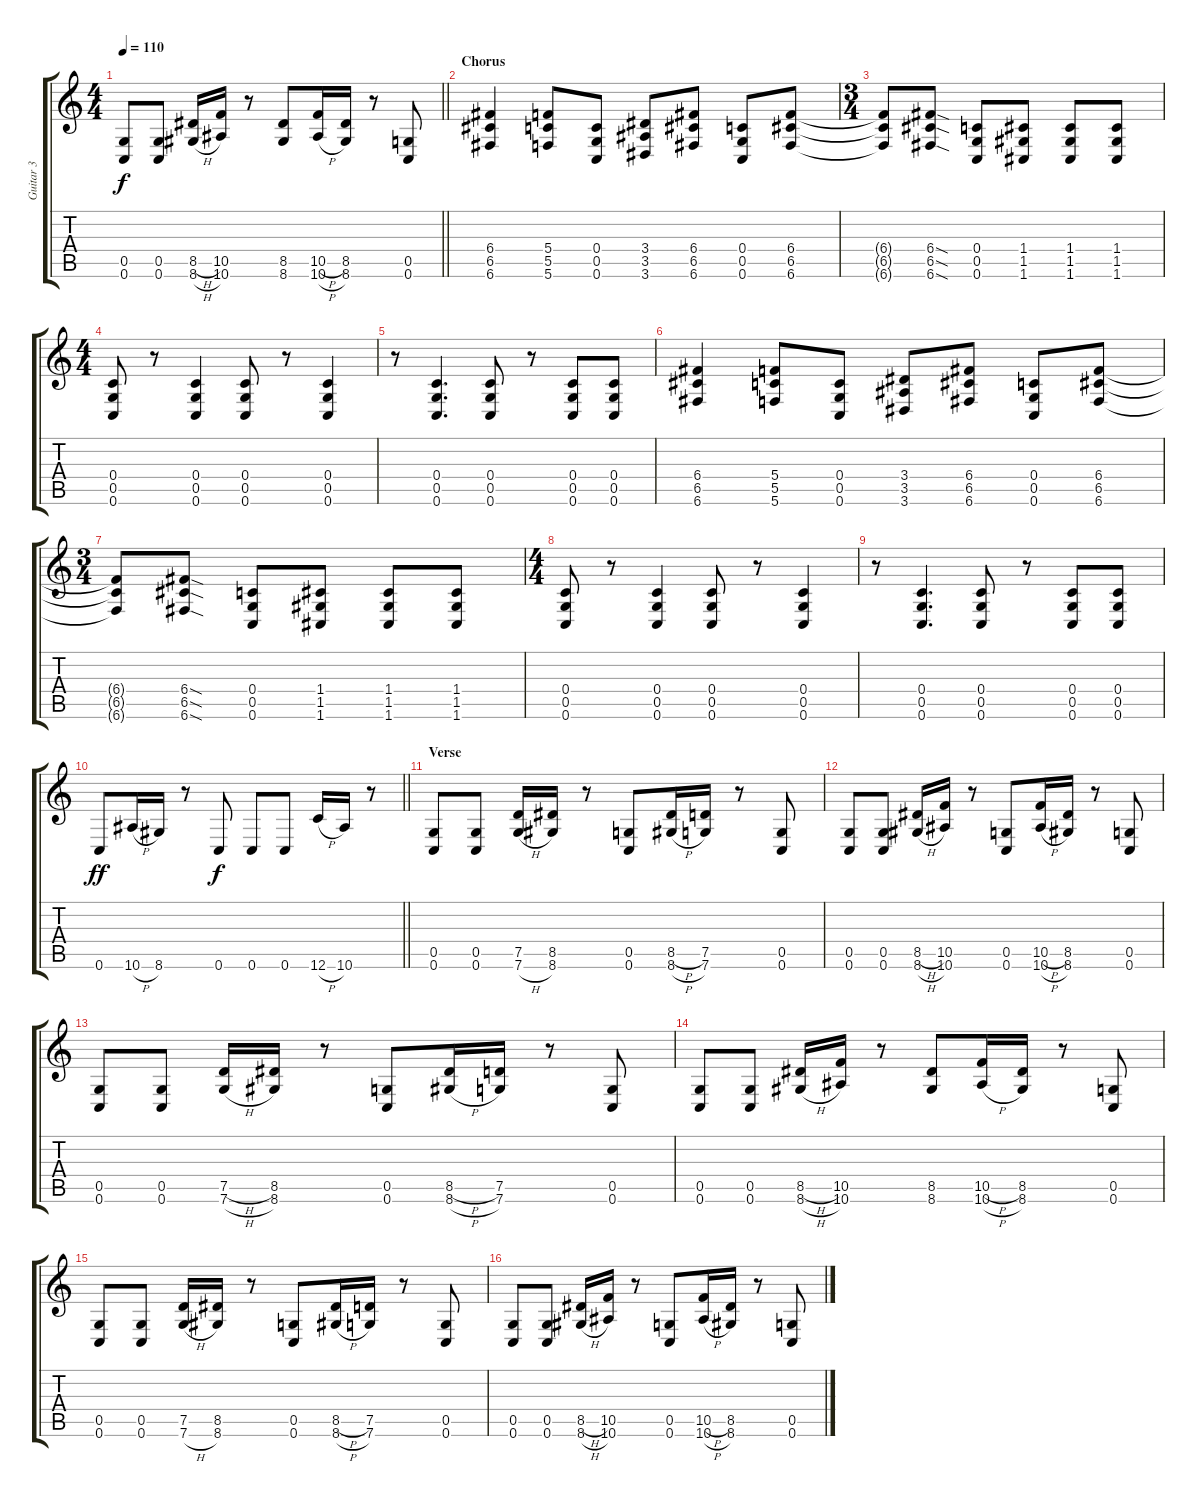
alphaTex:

\track ("Guitar 3" "Guitar 3") {instrument overdrivenguitar}
\staff {score tabs}
\tuning (D4 A3 F3 C3 G2 C2) {hide}
\ts (4 4)
\tempo 110
\clef g2
\barLineRight lightlight
\ks c
(0.5 0.6).8{dy f} (0.5 0.6).8 (8.5{h} 8.6{h}).16 (10.5 10.6).16 r.8 (8.5 8.6).8 (10.5{h} 10.6{h}).16 (8.5 8.6).16 r.8 (0.5 0.6).8 |
\section ("" "Chorus")
(6.4 6.5 6.6).4 (5.4 5.5 5.6).8 (0.4 0.5 0.6).8 (3.4 3.5 3.6).8 (6.4 6.5 6.6).8 (0.4 0.5 0.6).8 (6.4 6.5 6.6).8 |
\ts (3 4)
(6.4{t} 6.5{t} 6.6{t}).8 (6.4{sod} 6.5{sod} 6.6{sod}).8 (0.4 0.5 0.6).8 (1.4 1.5 1.6).8 (1.4 1.5 1.6).8 (1.4 1.5 1.6).8 |
\ts (4 4)
(0.4 0.5 0.6).8 r.8 (0.4 0.5 0.6).4 (0.4 0.5 0.6).8 r.8 (0.4 0.5 0.6).4 |
r.8 (0.4 0.5 0.6).4{d} (0.4 0.5 0.6).8 r.8 (0.4 0.5 0.6).8 (0.4 0.5 0.6).8 |
(6.4 6.5 6.6).4 (5.4 5.5 5.6).8 (0.4 0.5 0.6).8 (3.4 3.5 3.6).8 (6.4 6.5 6.6).8 (0.4 0.5 0.6).8 (6.4 6.5 6.6).8 |
\ts (3 4)
(6.4{t} 6.5{t} 6.6{t}).8 (6.4{sod} 6.5{sod} 6.6{sod}).8 (0.4 0.5 0.6).8 (1.4 1.5 1.6).8 (1.4 1.5 1.6).8 (1.4 1.5 1.6).8 |
\ts (4 4)
(0.4 0.5 0.6).8 r.8 (0.4 0.5 0.6).4 (0.4 0.5 0.6).8 r.8 (0.4 0.5 0.6).4 |
r.8 (0.4 0.5 0.6).4{d} (0.4 0.5 0.6).8 r.8 (0.4 0.5 0.6).8 (0.4 0.5 0.6).8 |
\barLineRight lightlight
0.6.8{dy ff} 10.6{h}.16 8.6.16 r.8 0.6.8{dy f} 0.6.8 0.6.8 12.6{h}.16 10.6.16 r.8 |
\section ("" "Verse")
(0.5 0.6).8 (0.5 0.6).8 (7.5 7.6{h}).16 (8.5 8.6).16 r.8 (0.5 0.6).8 (8.5{h} 8.6{h}).16 (7.5 7.6).16 r.8 (0.5 0.6).8 |
(0.5 0.6).8 (0.5 0.6).8 (8.5{h} 8.6{h}).16 (10.5 10.6).16 r.8 (0.5 0.6).8 (10.5{h} 10.6{h}).16 (8.5 8.6).16 r.8 (0.5 0.6).8 |
(0.5 0.6).8 (0.5 0.6).8 (7.5{h} 7.6{h}).16 (8.5 8.6).16 r.8 (0.5 0.6).8 (8.5{h} 8.6{h}).16 (7.5 7.6).16 r.8 (0.5 0.6).8 |
(0.5 0.6).8 (0.5 0.6).8 (8.5{h} 8.6{h}).16 (10.5 10.6).16 r.8 (8.5 8.6).8 (10.5{h} 10.6{h}).16 (8.5 8.6).16 r.8 (0.5 0.6).8 |
(0.5 0.6).8 (0.5 0.6).8 (7.5 7.6{h}).16 (8.5 8.6).16 r.8 (0.5 0.6).8 (8.5{h} 8.6{h}).16 (7.5 7.6).16 r.8 (0.5 0.6).8 |
(0.5 0.6).8 (0.5 0.6).8 (8.5{h} 8.6{h}).16 (10.5 10.6).16 r.8 (0.5 0.6).8 (10.5{h} 10.6{h}).16 (8.5 8.6).16 r.8 (0.5 0.6).8
